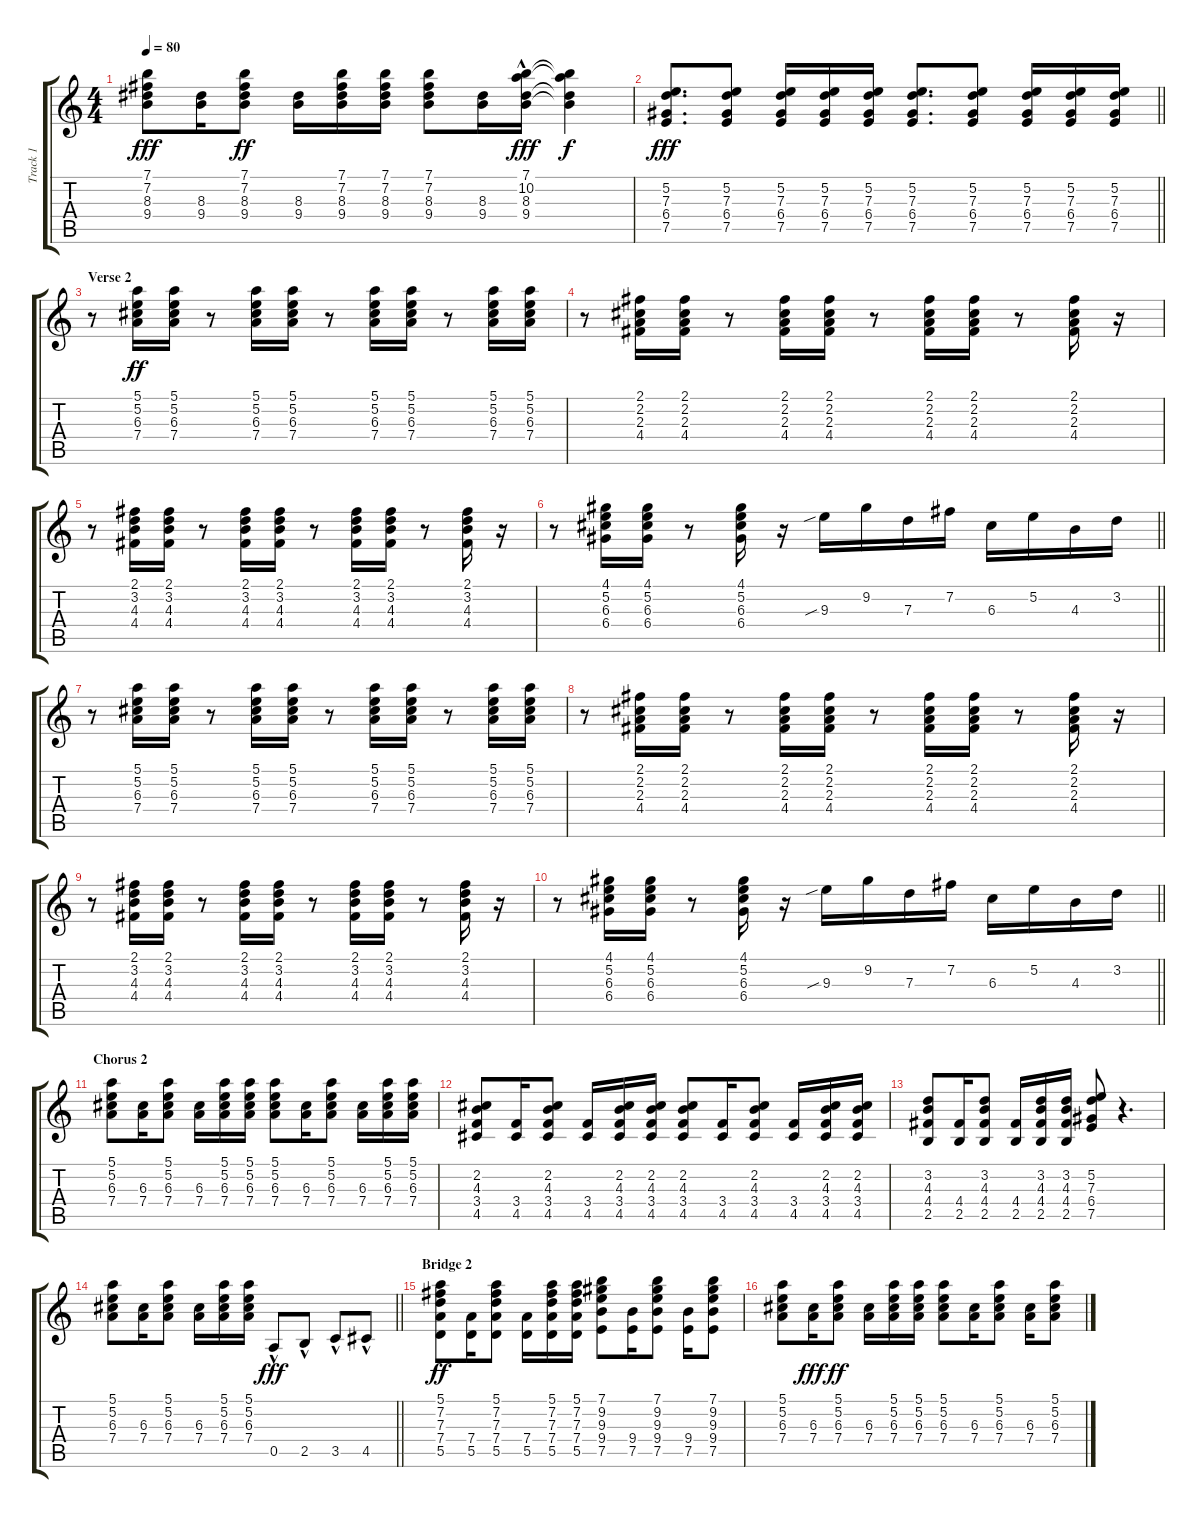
\track ("Track 1" "Track 1") {instrument electricguitarclean}
\staff {score tabs}
\tuning (E4 B3 G3 D3 A2 E2) {hide}
\ts (4 4)
\tempo 80
\clef g2
\ks c
(7.1 7.2 8.3 9.4).8{dy fff} (8.3 9.4).16 (7.1 7.2 8.3 9.4).8{dy ff} (8.3 9.4).16 (7.1 7.2 8.3 9.4).16 (7.1 7.2 8.3 9.4).16 (7.1 7.2 8.3 9.4).8 (8.3 9.4).16 (7.1{hac} 10.2{hac} 8.3 9.4{hac}).16{dy fff} (7.1{t} 10.2{t} 8.3{t} 9.4{t}).4{dy f} |
\barLineRight lightlight
(5.2 7.3 6.4 7.5).8{d dy fff} (5.2 7.3 6.4 7.5).8 (5.2 7.3 6.4 7.5).16 (5.2 7.3 6.4 7.5).16 (5.2 7.3 6.4 7.5).16 (5.2 7.3 6.4 7.5).8{d} (5.2 7.3 6.4 7.5).8 (5.2 7.3 6.4 7.5).16 (5.2 7.3 6.4 7.5).16 (5.2 7.3 6.4 7.5).16 |
\section ("" "Verse 2")
r.8 (5.1 5.2 6.3 7.4).16{dy ff} (5.1 5.2 6.3 7.4).16 r.8 (5.1 5.2 6.3 7.4).16 (5.1 5.2 6.3 7.4).16 r.8 (5.1 5.2 6.3 7.4).16 (5.1 5.2 6.3 7.4).16 r.8 (5.1 5.2 6.3 7.4).16 (5.1 5.2 6.3 7.4).16 |
r.8 (2.1 2.2 2.3 4.4).16 (2.1 2.2 2.3 4.4).16 r.8 (2.1 2.2 2.3 4.4).16 (2.1 2.2 2.3 4.4).16 r.8 (2.1 2.2 2.3 4.4).16 (2.1 2.2 2.3 4.4).16 r.8 (2.1 2.2 2.3 4.4).16 r.16 |
r.8 (2.1 3.2 4.3 4.4).16 (2.1 3.2 4.3 4.4).16 r.8 (2.1 3.2 4.3 4.4).16 (2.1 3.2 4.3 4.4).16 r.8 (2.1 3.2 4.3 4.4).16 (2.1 3.2 4.3 4.4).16 r.8 (2.1 3.2 4.3 4.4).16 r.16 |
\barLineRight lightlight
r.8 (4.1 5.2 6.3 6.4).16 (4.1 5.2 6.3 6.4).16 r.8 (4.1 5.2 6.3 6.4).16 r.16 9.3{sib}.16 9.2.16 7.3.16 7.2.16 6.3.16 5.2.16 4.3.16 3.2.16 |
r.8 (5.1 5.2 6.3 7.4).16 (5.1 5.2 6.3 7.4).16 r.8 (5.1 5.2 6.3 7.4).16 (5.1 5.2 6.3 7.4).16 r.8 (5.1 5.2 6.3 7.4).16 (5.1 5.2 6.3 7.4).16 r.8 (5.1 5.2 6.3 7.4).16 (5.1 5.2 6.3 7.4).16 |
r.8 (2.1 2.2 2.3 4.4).16 (2.1 2.2 2.3 4.4).16 r.8 (2.1 2.2 2.3 4.4).16 (2.1 2.2 2.3 4.4).16 r.8 (2.1 2.2 2.3 4.4).16 (2.1 2.2 2.3 4.4).16 r.8 (2.1 2.2 2.3 4.4).16 r.16 |
r.8 (2.1 3.2 4.3 4.4).16 (2.1 3.2 4.3 4.4).16 r.8 (2.1 3.2 4.3 4.4).16 (2.1 3.2 4.3 4.4).16 r.8 (2.1 3.2 4.3 4.4).16 (2.1 3.2 4.3 4.4).16 r.8 (2.1 3.2 4.3 4.4).16 r.16 |
\barLineRight lightlight
r.8 (4.1 5.2 6.3 6.4).16 (4.1 5.2 6.3 6.4).16 r.8 (4.1 5.2 6.3 6.4).16 r.16 9.3{sib}.16 9.2.16 7.3.16 7.2.16 6.3.16 5.2.16 4.3.16 3.2.16 |
\section ("" "Chorus 2")
(5.1 5.2 6.3 7.4).8 (6.3 7.4).16 (5.1 5.2 6.3 7.4).8 (6.3 7.4).16 (5.1 5.2 6.3 7.4).16 (5.1 5.2 6.3 7.4).16 (5.1 5.2 6.3 7.4).8 (6.3 7.4).16 (5.1 5.2 6.3 7.4).8 (6.3 7.4).16 (5.1 5.2 6.3 7.4).16 (5.1 5.2 6.3 7.4).16 |
(2.2 4.3 3.4 4.5).8 (3.4 4.5).16 (2.2 4.3 3.4 4.5).8 (3.4 4.5).16 (2.2 4.3 3.4 4.5).16 (2.2 4.3 3.4 4.5).16 (2.2 4.3 3.4 4.5).8 (3.4 4.5).16 (2.2 4.3 3.4 4.5).8 (3.4 4.5).16 (2.2 4.3 3.4 4.5).16 (2.2 4.3 3.4 4.5).16 |
(3.2 4.3 4.4 2.5).8 (4.4 2.5).16 (3.2 4.3 4.4 2.5).8 (4.4 2.5).16 (3.2 4.3 4.4 2.5).16 (3.2 4.3 4.4 2.5).16 (5.2 7.3 6.4 7.5).8 r.4{d} |
\barLineRight lightlight
(5.1 5.2 6.3 7.4).8 (6.3 7.4).16 (5.1 5.2 6.3 7.4).8 (6.3 7.4).16 (5.1 5.2 6.3 7.4).16 (5.1 5.2 6.3 7.4).16 0.5{hac}.8{dy fff} 2.5{hac}.8 3.5{hac}.8 4.5{hac}.8 |
\section ("" "Bridge 2")
(5.1 7.2 7.3 7.4 5.5).8{dy ff} (7.4 5.5).16 (5.1 7.2 7.3 7.4 5.5).8 (7.4 5.5).16 (5.1 7.2 7.3 7.4 5.5).16 (5.1 7.2 7.3 7.4 5.5).16 (7.1 9.2 9.3 9.4 7.5).8 (9.4 7.5).16 (7.1 9.2 9.3 9.4 7.5).8 (9.4 7.5).16 (7.1 9.2 9.3 9.4 7.5).8 |
(5.1 5.2 6.3 7.4).8 (6.3 7.4).16{dy fff} (5.1 5.2 6.3 7.4).8{dy ff} (6.3 7.4).16 (5.1 5.2 6.3 7.4).16 (5.1 5.2 6.3 7.4).16 (5.1 5.2 6.3 7.4).8 (6.3 7.4).16 (5.1 5.2 6.3 7.4).8 (6.3 7.4).16 (5.1 5.2 6.3 7.4).8
